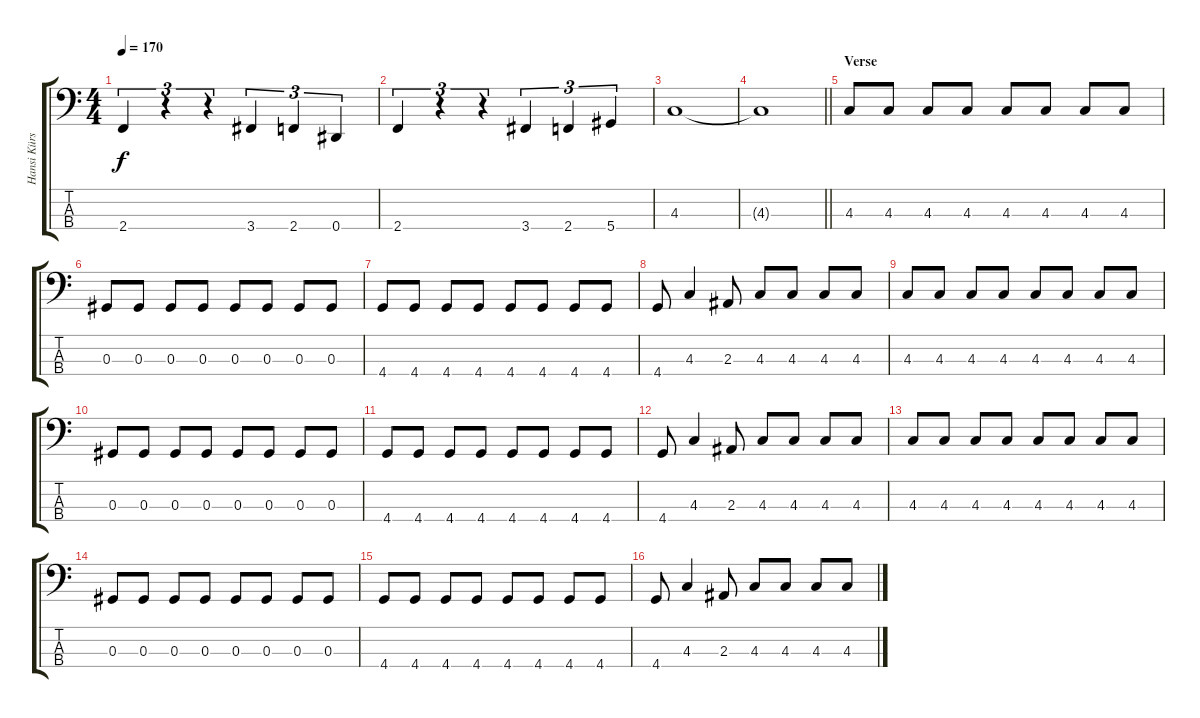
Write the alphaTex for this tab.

\track ("Hansi Kürsch" "Hansi Kürs") {instrument electricbasspick}
\staff {score tabs}
\tuning (Gb2 Db2 Ab1 Eb1) {hide}
\ts (4 4)
\tempo 170
\clef f4
\ks c
2.4.4{tu (3 2) dy f} r.4{tu (3 2)} r.4{tu (3 2)} 3.4.4{tu (3 2)} 2.4.4{tu (3 2)} 0.4.4{tu (3 2)} |
2.4.4{tu (3 2)} r.4{tu (3 2)} r.4{tu (3 2)} 3.4.4{tu (3 2)} 2.4.4{tu (3 2)} 5.4.4{tu (3 2)} |
4.3.1 |
\barLineRight lightlight
4.3{t}.1 |
\section ("" "Verse")
4.3.8 4.3.8 4.3.8 4.3.8 4.3.8 4.3.8 4.3.8 4.3.8 |
0.3.8 0.3.8 0.3.8 0.3.8 0.3.8 0.3.8 0.3.8 0.3.8 |
4.4.8 4.4.8 4.4.8 4.4.8 4.4.8 4.4.8 4.4.8 4.4.8 |
4.4.8 4.3.4 2.3.8 4.3.8 4.3.8 4.3.8 4.3.8 |
4.3.8 4.3.8 4.3.8 4.3.8 4.3.8 4.3.8 4.3.8 4.3.8 |
0.3.8 0.3.8 0.3.8 0.3.8 0.3.8 0.3.8 0.3.8 0.3.8 |
4.4.8 4.4.8 4.4.8 4.4.8 4.4.8 4.4.8 4.4.8 4.4.8 |
4.4.8 4.3.4 2.3.8 4.3.8 4.3.8 4.3.8 4.3.8 |
4.3.8 4.3.8 4.3.8 4.3.8 4.3.8 4.3.8 4.3.8 4.3.8 |
0.3.8 0.3.8 0.3.8 0.3.8 0.3.8 0.3.8 0.3.8 0.3.8 |
4.4.8 4.4.8 4.4.8 4.4.8 4.4.8 4.4.8 4.4.8 4.4.8 |
4.4.8 4.3.4 2.3.8 4.3.8 4.3.8 4.3.8 4.3.8
